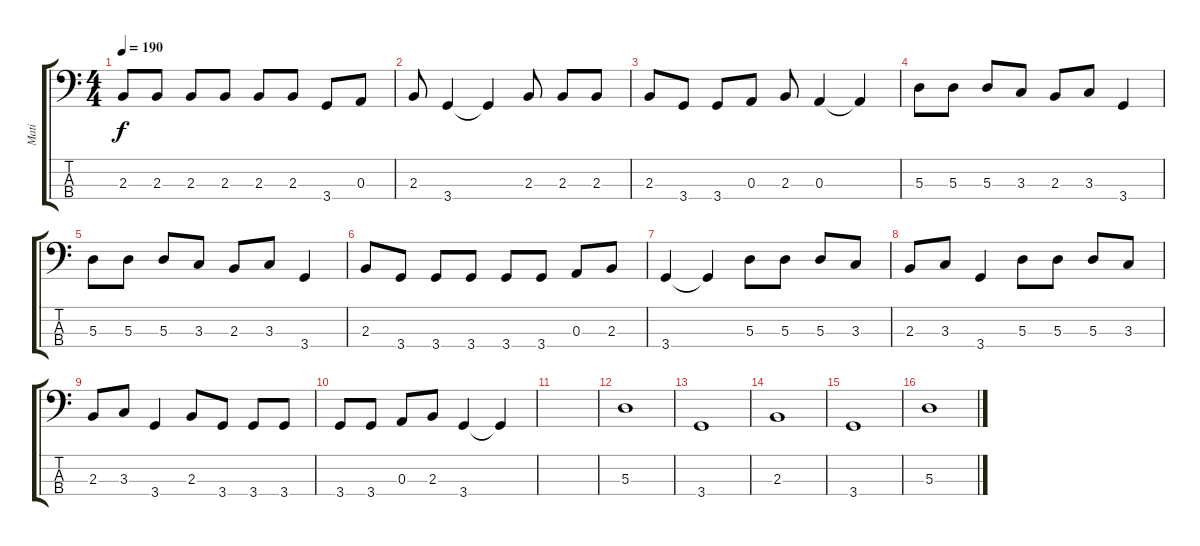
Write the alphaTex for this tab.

\track ("Mati" "Mati") {instrument electricbasspick}
\staff {score tabs}
\tuning (G2 D2 A1 E1) {hide}
\ts (4 4)
\tempo 190
\clef f4
\ks c
2.3.8{dy f instrument electricbasspick} 2.3.8 2.3.8 2.3.8 2.3.8 2.3.8 3.4.8 0.3.8 |
2.3.8 3.4.4 3.4{t}.4 2.3.8 2.3.8 2.3.8 |
2.3.8 3.4.8 3.4.8 0.3.8 2.3.8 0.3.4 0.3{t}.4 |
5.3.8 5.3.8 5.3.8 3.3.8 2.3.8 3.3.8 3.4.4 |
5.3.8 5.3.8 5.3.8 3.3.8 2.3.8 3.3.8 3.4.4 |
2.3.8 3.4.8 3.4.8 3.4.8 3.4.8 3.4.8 0.3.8 2.3.8 |
3.4.4 3.4{t}.4 5.3.8 5.3.8 5.3.8 3.3.8 |
2.3.8 3.3.8 3.4.4 5.3.8 5.3.8 5.3.8 3.3.8 |
2.3.8 3.3.8 3.4.4 2.3.8 3.4.8 3.4.8 3.4.8 |
3.4.8 3.4.8 0.3.8 2.3.8 3.4.4 3.4{t}.4 |
|
5.3.1 |
3.4.1 |
2.3.1 |
3.4.1 |
5.3.1
